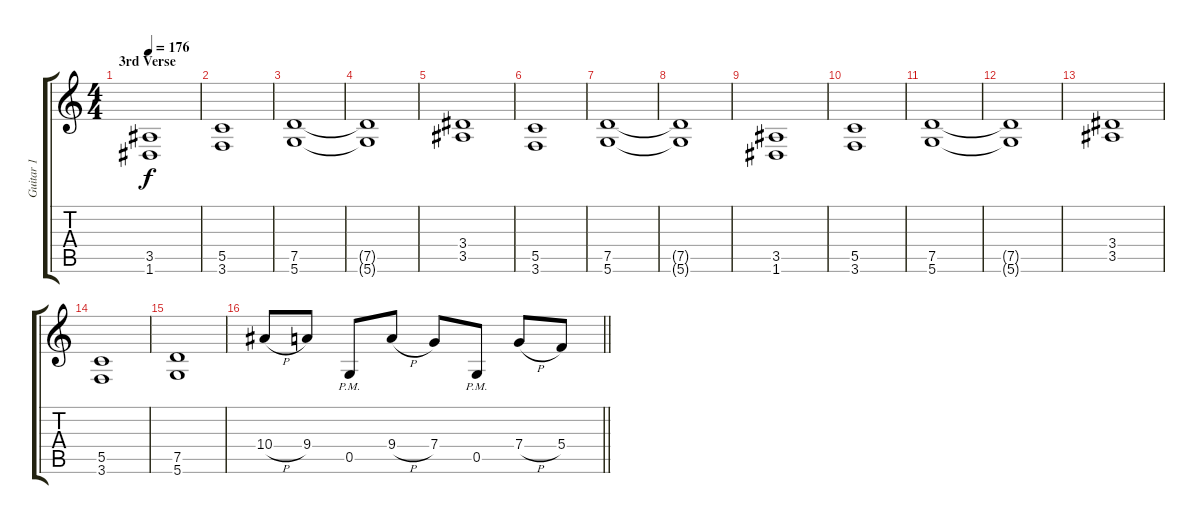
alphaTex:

\track ("Guitar 1" "Guitar 1") {instrument distortionguitar}
\staff {score tabs}
\tuning (D4 A3 F3 C3 G2 D2) {hide}
\ts (4 4)
\section ("" "3rd Verse")
\tempo 176
\clef g2
\ks c
(3.5 1.6).1{dy f} |
(5.5 3.6).1 |
(7.5 5.6).1 |
(7.5{t} 5.6{t}).1 |
(3.4 3.5).1 |
(5.5 3.6).1 |
(7.5 5.6).1 |
(7.5{t} 5.6{t}).1 |
(3.5 1.6).1 |
(5.5 3.6).1 |
(7.5 5.6).1 |
(7.5{t} 5.6{t}).1 |
(3.4 3.5).1 |
(5.5 3.6).1 |
(7.5 5.6).1 |
\barLineRight lightlight
10.4{h}.8 9.4.8 0.5{pm}.8 9.4{h}.8 7.4.8 0.5{pm}.8 7.4{h}.8 5.4.8
